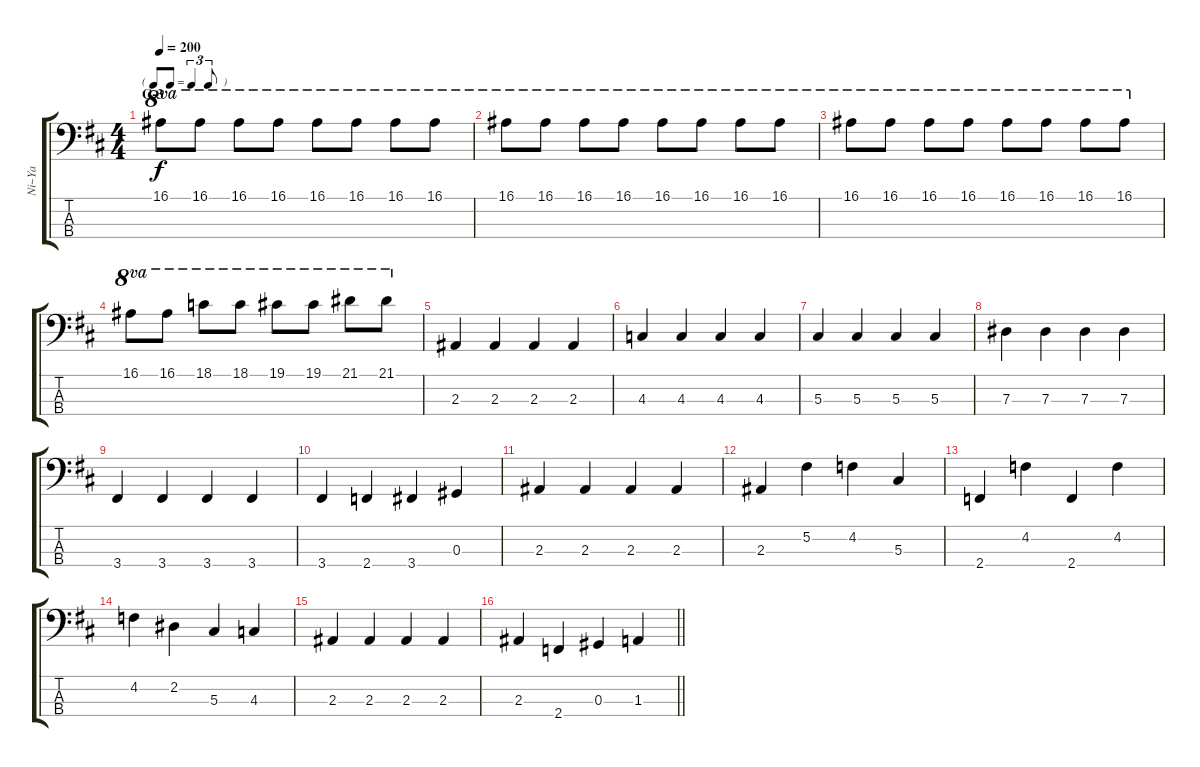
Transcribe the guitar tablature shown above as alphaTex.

\track ("Ni~Ya" "Ni~Ya") {instrument electricbasspick}
\staff {score tabs}
\tuning (Gb2 Db2 Ab1 Eb1) {hide}
\ts (4 4)
\tf triplet8th
\section ("" "C-3")
\tempo 200
\clef f4
\ks d
16.1.8{ot 8va dy f} 16.1.8{ot 8va} 16.1.8{ot 8va} 16.1.8{ot 8va} 16.1.8{ot 8va} 16.1.8{ot 8va} 16.1.8{ot 8va} 16.1.8{ot 8va} |
16.1.8{ot 8va} 16.1.8{ot 8va} 16.1.8{ot 8va} 16.1.8{ot 8va} 16.1.8{ot 8va} 16.1.8{ot 8va} 16.1.8{ot 8va} 16.1.8{ot 8va} |
16.1.8{ot 8va} 16.1.8{ot 8va} 16.1.8{ot 8va} 16.1.8{ot 8va} 16.1.8{ot 8va} 16.1.8{ot 8va} 16.1.8{ot 8va} 16.1.8{ot 8va} |
16.1.8{ot 8va} 16.1.8{ot 8va} 18.1.8{ot 8va} 18.1.8{ot 8va} 19.1.8{ot 8va} 19.1.8{ot 8va} 21.1.8{ot 8va} 21.1.8{ot 8va} |
2.3.4 2.3.4 2.3.4 2.3.4 |
4.3.4 4.3.4 4.3.4 4.3.4 |
5.3.4 5.3.4 5.3.4 5.3.4 |
7.3.4 7.3.4 7.3.4 7.3.4 |
3.4.4 3.4.4 3.4.4 3.4.4 |
3.4.4 2.4.4 3.4.4 0.3.4 |
2.3.4 2.3.4 2.3.4 2.3.4 |
2.3.4 5.2.4 4.2.4 5.3.4 |
2.4.4 4.2.4 2.4.4 4.2.4 |
4.2.4 2.2.4 5.3.4 4.3.4 |
2.3.4 2.3.4 2.3.4 2.3.4 |
\barLineRight lightlight
2.3.4 2.4.4 0.3.4 1.3.4
